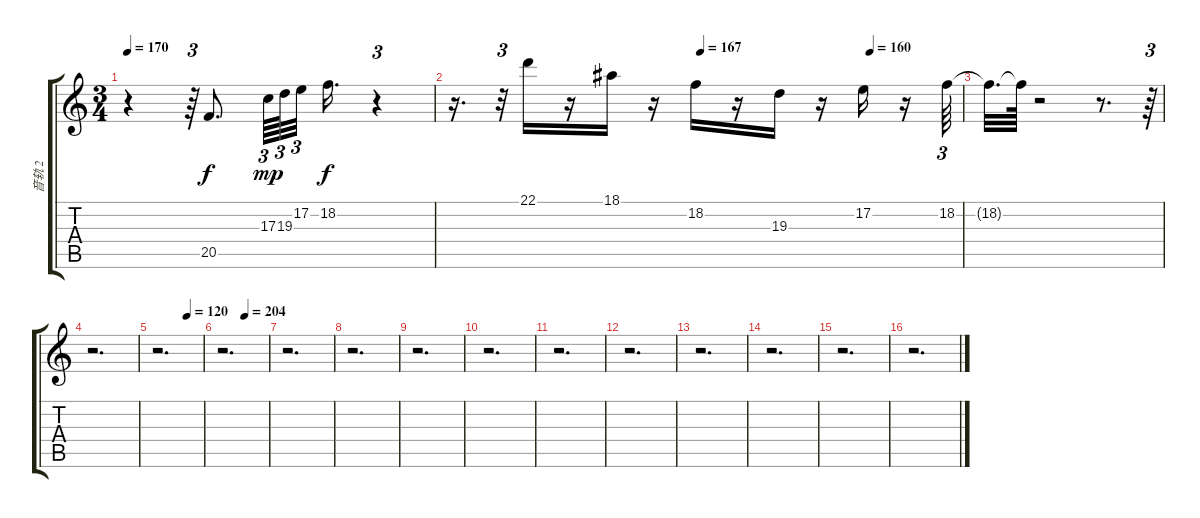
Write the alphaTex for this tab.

\track ("音轨 2" "音轨 2") {instrument stringensemble1}
\staff {score tabs}
\tuning (E4 B3 G3 D3 A2 E2) {hide}
\ts (3 4)
\tempo 170
\clef g2
\ks c
r.4{dy f} r.64{tu (3 2)} 20.5.8{d} 17.3.64{tu (3 2) dy mp} 19.3.64{tu (3 2)} 17.2.32{tu (3 2)} 18.2.16{d dy f} r.4{tu (3 2)} |
\tempo (167 0.4861111111111111)
\tempo (160 0.8194444444444444)
r.16{d} r.32{tu (3 2)} 22.1.16 r.16 18.1.16 r.16 18.2.16 r.16 19.3.16 r.16 17.2.16 r.16 18.2.64{tu (3 2)} |
18.2{t}.32{d} 18.2{t}.64 r.2 r.8{d} r.64{tu (3 2)} |
r.2{d} |
\tempo (120 0.6666666666666666)
r.2{d} |
\tempo (204 0.5)
r.2{d} |
r.2{d} |
r.2{d} |
r.2{d} |
r.2{d} |
r.2{d} |
r.2{d} |
r.2{d} |
r.2{d} |
r.2{d} |
r.2{d}
